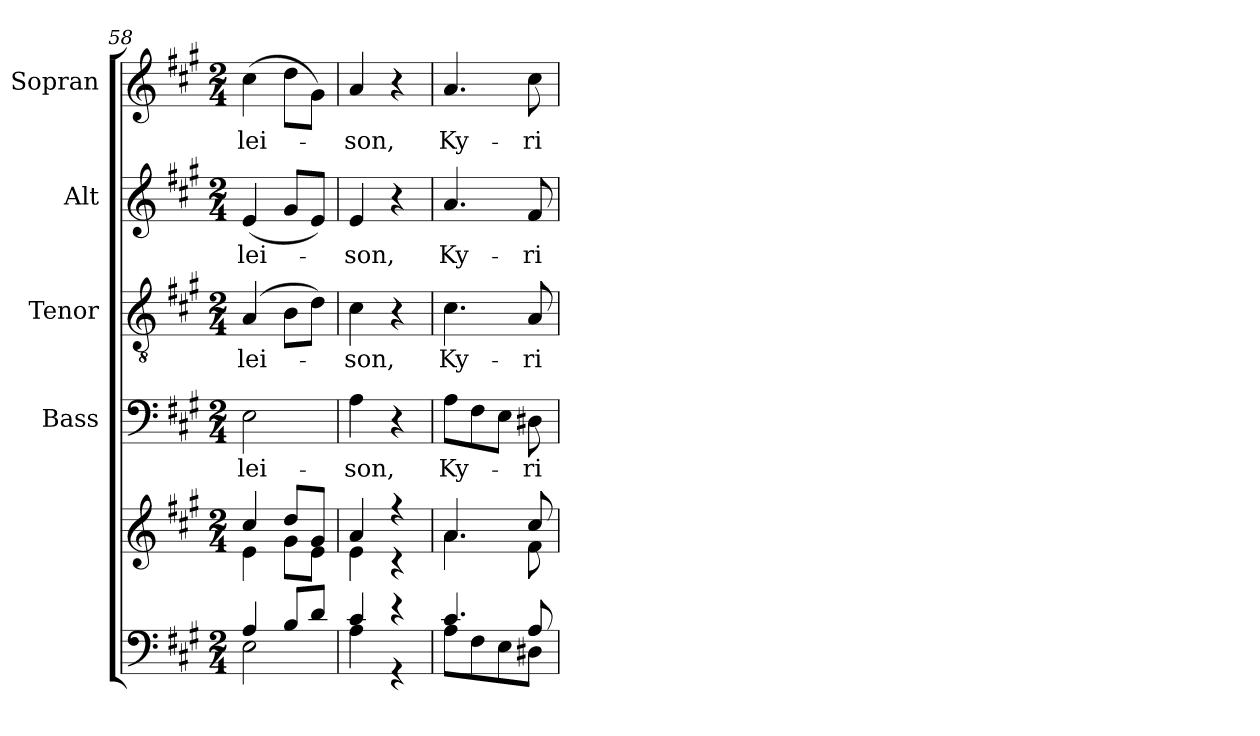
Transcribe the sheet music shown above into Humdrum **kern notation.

**kern	**kern	**kern	**text	**kern	**text	**kern	**text	**kern	**text
*part5	*part5	*part4	*part4	*part3	*part3	*part2	*part2	*part1	*part1
*staff6	*staff5	*staff4	*staff4	*staff3	*staff3	*staff2	*staff2	*staff1	*staff1
*	*	*I"Bass	*	*I"Tenor	*	*I"Alt	*	*I"Sopran	*
*	*	*I'B.	*	*I'T.	*	*I'A.	*	*I'S.	*
*clefF4	*clefG2	*clefF4	*	*clefGv2	*	*clefG2	*	*clefG2	*
*k[f#c#g#]	*k[f#c#g#]	*k[f#c#g#]	*	*k[f#c#g#]	*	*k[f#c#g#]	*	*k[f#c#g#]	*
*A:	*A:	*A:	*	*A:	*	*A:	*	*A:	*
*M2/4	*M2/4	*M2/4	*	*M2/4	*	*M2/4	*	*M2/4	*
=58	=58	=58	=58	=58	=58	=58	=58	=58	=58
*^	*^	*	*	*	*	*	*	*	*
!	!	!	!	!	!LO:LY:b	!	!LO:LY:b	!	!LO:LY:b	!	!LO:LY:b
4A/	2E\	4cc#/	4e\	2E\	-lei-	(4A/	-lei-	(<4e/	-lei-	(>4cc#\	-lei-
8B/L	.	8dd/L	8g#\L	.	.	8B\L	.	8g#/L	.	8dd\L	.
8d/J	.	8g#/J	8e\J	.	.	8d\J)	.	8e/J)	.	8g#\J)	.
=59	=59	=59	=59	=59	=59	=59	=59	=59	=59	=59	=59
!	!	!	!	!	!LO:LY:b	!	!LO:LY:b	!	!LO:LY:b	!	!LO:LY:b
4c#/	4A\	4a/	4e\	4A\	-son,	4c#\	-son,	4e/	-son,	4a/	-son,
4r	4r	4r	4r	4r	.	4r	.	4r	.	4r	.
!!LO:LB:g=z
=60	=60	=60	=60	=60	=60	=60	=60	=60	=60	=60	=60
!	!	!	!	!	!LO:LY:b	!	!LO:LY:b	!	!LO:LY:b	!	!LO:LY:b
4.c#/	8A\L	4.a/	4.a\	8A\L	Ky-	4.c#\	Ky-	4.a/	Ky-	4.a/	Ky-
.	8F#\	.	.	8F#\	.	.	.	.	.	.	.
.	8E\	.	.	8E\J	.	.	.	.	.	.	.
!	!	!	!	!	!LO:LY:b	!	!LO:LY:b	!	!LO:LY:b	!	!LO:LY:b
8A/	8D#X\J	8cc#/	8f#\	8D#X\	-ri-	8A/	-ri-	8f#/	-ri-	8cc#\	-ri-
*v	*v	*	*	*	*	*	*	*	*	*	*
*	*v	*v	*	*	*	*	*	*	*	*
=	=	=	=	=	=	=	=	=	=
*-	*-	*-	*-	*-	*-	*-	*-	*-	*-
